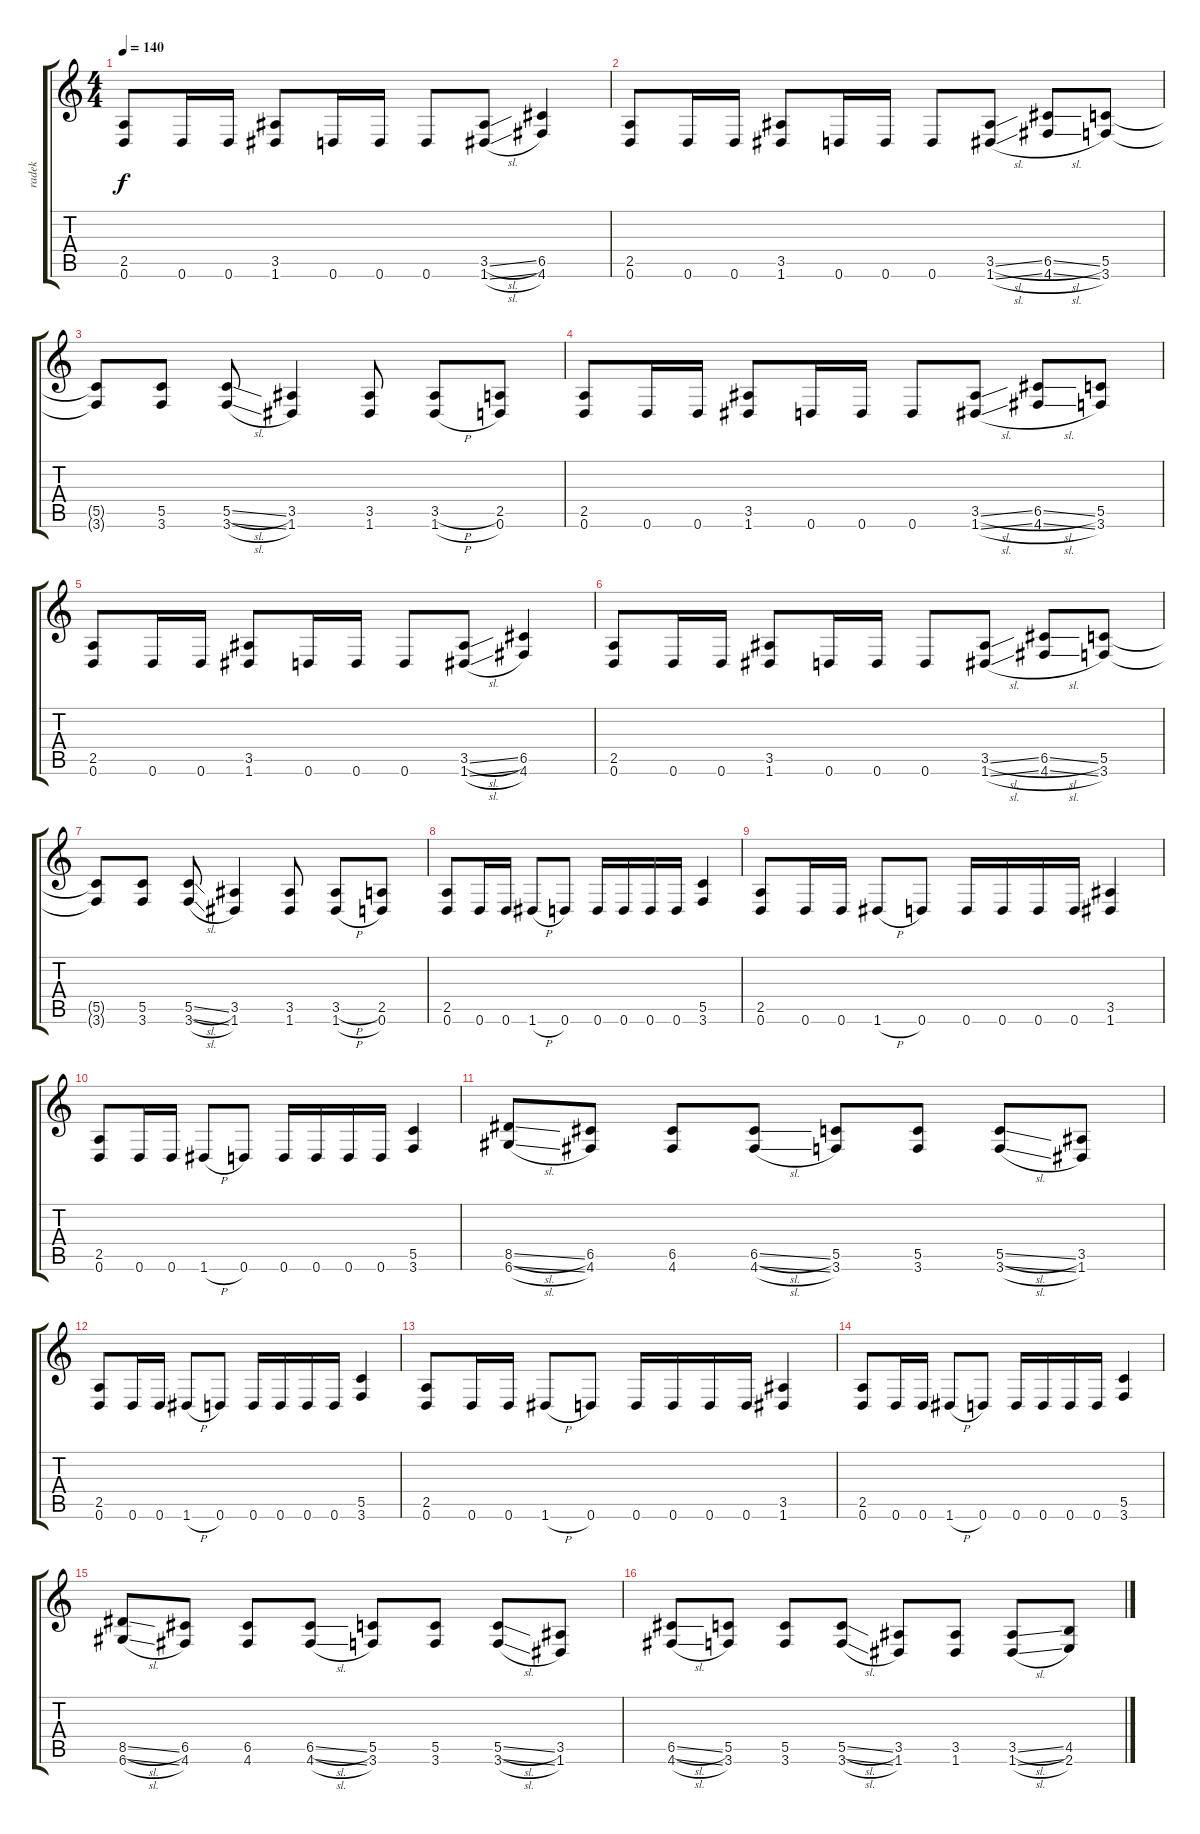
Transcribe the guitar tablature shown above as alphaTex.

\track ("radek" "radek") {instrument distortionguitar}
\staff {score tabs}
\tuning (D4 A3 F3 C3 G2 D2) {hide}
\ts (4 4)
\tempo 140
\clef g2
\ks c
(2.5 0.6).8{dy f} 0.6.16 0.6.16 (3.5 1.6).8 0.6.16 0.6.16 0.6.8 (3.5{sl} 1.6{sl}).8 (6.5 4.6).4 |
(2.5 0.6).8 0.6.16 0.6.16 (3.5 1.6).8 0.6.16 0.6.16 0.6.8 (3.5{sl} 1.6{sl}).8 (6.5{sl} 4.6{sl}).8 (5.5 3.6).8 |
(5.5{t} 3.6{t}).8 (5.5 3.6).8 (5.5{sl} 3.6{sl}).8 (3.5 1.6).4 (3.5 1.6).8 (3.5{h} 1.6{h}).8 (2.5 0.6).8 |
(2.5 0.6).8 0.6.16 0.6.16 (3.5 1.6).8 0.6.16 0.6.16 0.6.8 (3.5{sl} 1.6{sl}).8 (6.5{sl} 4.6{sl}).8 (5.5 3.6).8 |
(2.5 0.6).8 0.6.16 0.6.16 (3.5 1.6).8 0.6.16 0.6.16 0.6.8 (3.5{sl} 1.6{sl}).8 (6.5 4.6).4 |
(2.5 0.6).8 0.6.16 0.6.16 (3.5 1.6).8 0.6.16 0.6.16 0.6.8 (3.5{sl} 1.6{sl}).8 (6.5{sl} 4.6{sl}).8 (5.5 3.6).8 |
(5.5{t} 3.6{t}).8 (5.5 3.6).8 (5.5{sl} 3.6{sl}).8 (3.5 1.6).4 (3.5 1.6).8 (3.5{h} 1.6{h}).8 (2.5 0.6).8 |
(2.5 0.6).8 0.6.16 0.6.16 1.6{h}.8 0.6.8 0.6.16 0.6.16 0.6.16 0.6.16 (5.5 3.6).4 |
(2.5 0.6).8 0.6.16 0.6.16 1.6{h}.8 0.6.8 0.6.16 0.6.16 0.6.16 0.6.16 (3.5 1.6).4 |
(2.5 0.6).8 0.6.16 0.6.16 1.6{h}.8 0.6.8 0.6.16 0.6.16 0.6.16 0.6.16 (5.5 3.6).4 |
(8.5{sl} 6.6{sl}).8 (6.5 4.6).8 (6.5 4.6).8 (6.5{sl} 4.6{sl}).8 (5.5 3.6).8 (5.5 3.6).8 (5.5{sl} 3.6{sl}).8 (3.5 1.6).8 |
(2.5 0.6).8 0.6.16 0.6.16 1.6{h}.8 0.6.8 0.6.16 0.6.16 0.6.16 0.6.16 (5.5 3.6).4 |
(2.5 0.6).8 0.6.16 0.6.16 1.6{h}.8 0.6.8 0.6.16 0.6.16 0.6.16 0.6.16 (3.5 1.6).4 |
(2.5 0.6).8 0.6.16 0.6.16 1.6{h}.8 0.6.8 0.6.16 0.6.16 0.6.16 0.6.16 (5.5 3.6).4 |
(8.5{sl} 6.6{sl}).8 (6.5 4.6).8 (6.5 4.6).8 (6.5{sl} 4.6{sl}).8 (5.5 3.6).8 (5.5 3.6).8 (5.5{sl} 3.6{sl}).8 (3.5 1.6).8 |
(6.5{sl} 4.6{sl}).8 (5.5 3.6).8 (5.5 3.6).8 (5.5{sl} 3.6{sl}).8 (3.5 1.6).8 (3.5 1.6).8 (3.5{sl} 1.6{sl}).8 (4.5 2.6).8
